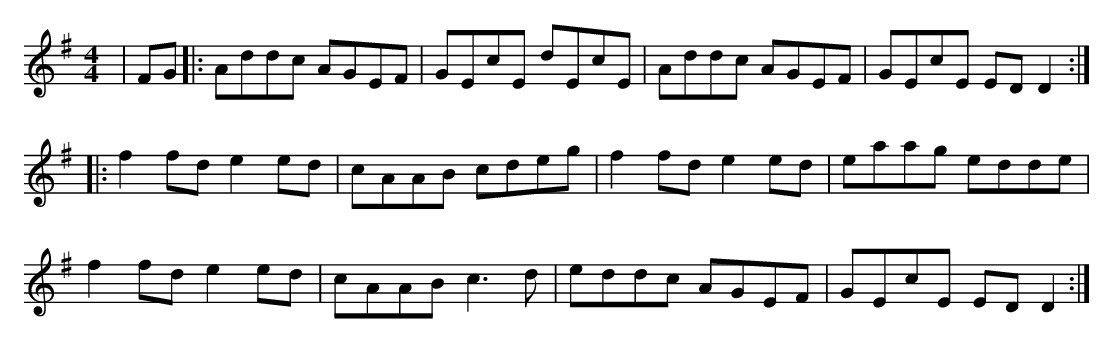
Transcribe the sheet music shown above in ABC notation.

X:1
M:4/4
K:Dmix
|FG|:Addc AGEF|GEcE dEcE|Addc AGEF|GEcE ED D2:|
|:f2 fd e2 ed|cAAB cdeg|f2 fd e2 ed|eaag edde|
f2 fd e2 ed|cAAB c3 d|eddc AGEF|GEcE ED D2:|
